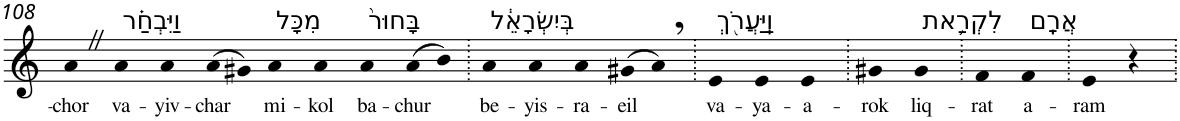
**kern	**text
*part1	*part1
*staff1	*staff1
*I"Piano	*
*I'Pno	*
!!LO:PB:g=z
*clefG2	*
*k[]	*
=108	=108
!	!LO:LY:b
4aZ	-chor
!LO:TX:a:t=וַיִּבְחַ֗ר	!
!	!LO:LY:b
4a	va-
!	!LO:LY:b
4a	-yiv-
!	!LO:LY:b
(>8a	-char
8g#X)	.
!LO:TX:a:t=מִכָּל	!
!	!LO:LY:b
4a	mi-
!	!LO:LY:b
4a	-kol
!LO:TX:a:t=בָּחוּר֙	!
!	!LO:LY:b
4a	ba-
!	!LO:LY:b
(>8a	-chur
8b)	.
=109.	=109.
!LO:TX:a:t=בְּיִשְׂרָאֵ֔ל	!
!	!LO:LY:b
4a	be-
!	!LO:LY:b
4a	-yis-
!	!LO:LY:b
4a	-ra-
!	!LO:LY:b
(>8g#X	-eil
8a,)	.
=110.	=110.
!LO:TX:a:t=וַֽיַּעֲרֹ֖ךְ	!
!	!LO:LY:b
4e	va-
!	!LO:LY:b
4e	-ya-
!	!LO:LY:b
4e	-a-
=111.	=111.
!	!LO:LY:b
4g#X	-rok
!LO:TX:a:t=לִקְרַ֥את	!
!	!LO:LY:b
4g#	liq-
=112.	=112.
!	!LO:LY:b
4f	-rat
!LO:TX:a:t=אֲרָֽם	!
!	!LO:LY:b
4f	a-
=113.	=113.
!	!LO:LY:b
4e	-ram
4r	.
=.	=.
*-	*-
